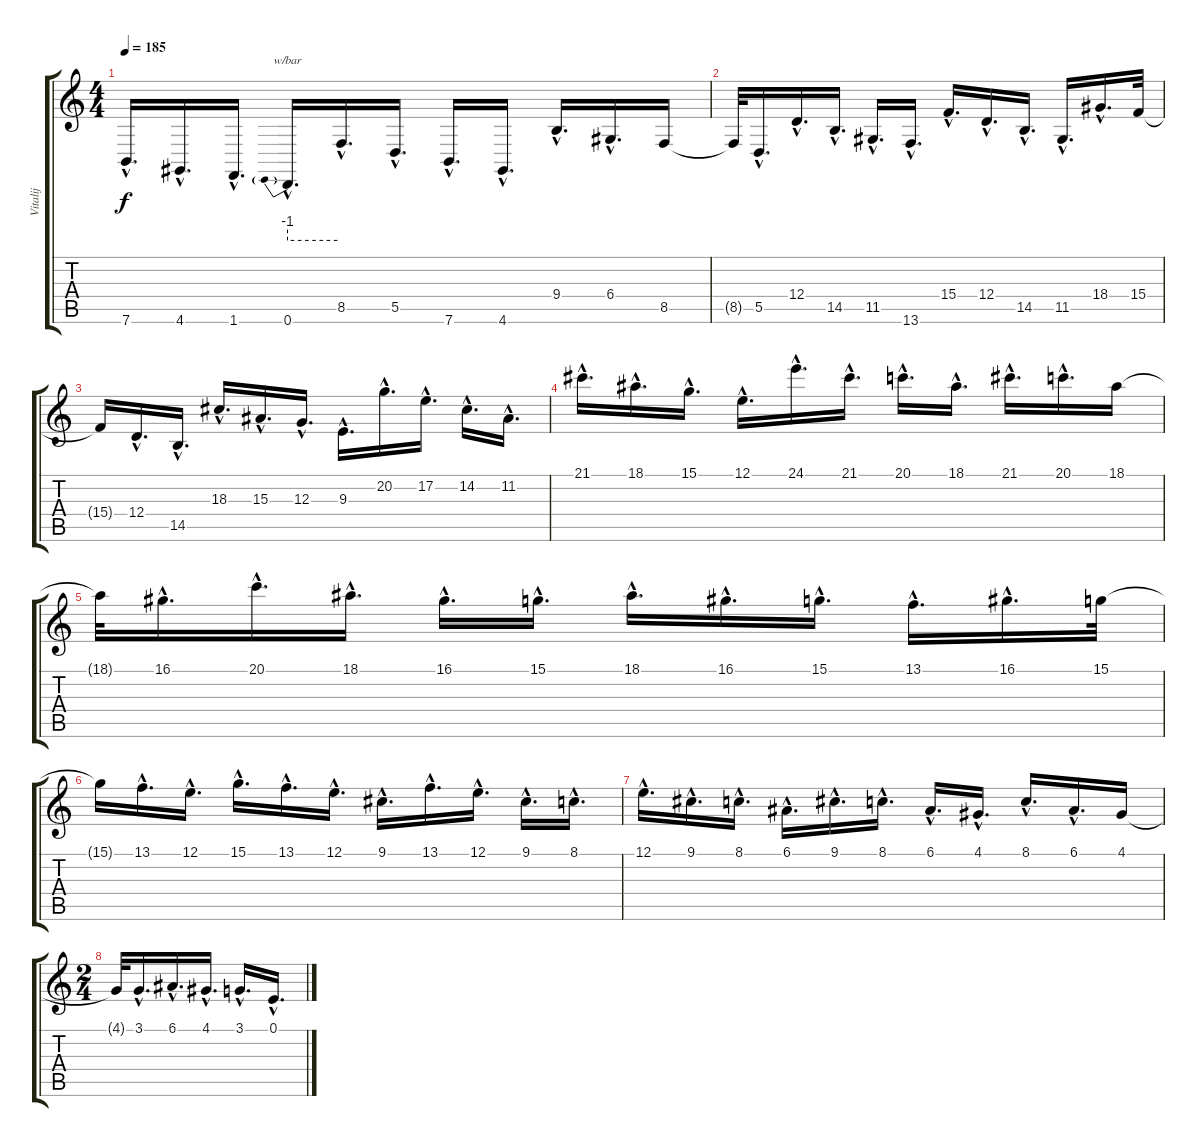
\track ("Vitalij" "Vitalij") {instrument electricgrandpiano}
\staff {score tabs}
\tuning (E4 B3 G3 D3 A2 E2) {hide}
\ts (4 4)
\tempo 185
\clef g2
\ks c
7.6{hac}.16{d dy f} 4.6{hac}.16{d} 1.6{hac}.16{d} 0.6{hac}.16{d tbe (predive default 0 -4 60 -4)} 8.5{hac}.16{d} 5.5{hac}.16{d} 7.6{hac}.16{d} 4.6{hac}.16{d} 9.4{hac}.16{d} 6.4{hac}.16{d} 8.5.16 |
8.5{t}.32 5.5{hac}.16{d} 12.4{hac}.16{d} 14.5{hac}.16{d} 11.5{hac}.16{d} 13.6{hac}.16{d} 15.4{hac}.16{d} 12.4{hac}.16{d} 14.5{hac}.16{d} 11.5{hac}.16{d} 18.4{hac}.16{d} 15.4.32 |
15.4{t}.16 12.4{hac}.16{d} 14.5{hac}.16{d} 18.3{hac}.16{d} 15.3{hac}.16{d} 12.3{hac}.16{d} 9.3{hac}.16{d} 20.2{hac}.16{d} 17.2{hac}.16{d} 14.2{hac}.16{d} 11.2{hac}.16{d} |
21.1{hac}.16{d} 18.1{hac}.16{d} 15.1{hac}.16{d} 12.1{hac}.16{d} 24.1{hac}.16{d} 21.1{hac}.16{d} 20.1{hac}.16{d} 18.1{hac}.16{d} 21.1{hac}.16{d} 20.1{hac}.16{d} 18.1.16 |
18.1{t}.32 16.1{hac}.16{d} 20.1{hac}.16{d} 18.1{hac}.16{d} 16.1{hac}.16{d} 15.1{hac}.16{d} 18.1{hac}.16{d} 16.1{hac}.16{d} 15.1{hac}.16{d} 13.1{hac}.16{d} 16.1{hac}.16{d} 15.1.32 |
15.1{t}.16 13.1{hac}.16{d} 12.1{hac}.16{d} 15.1{hac}.16{d} 13.1{hac}.16{d} 12.1{hac}.16{d} 9.1{hac}.16{d} 13.1{hac}.16{d} 12.1{hac}.16{d} 9.1{hac}.16{d} 8.1{hac}.16{d} |
12.1{hac}.16{d} 9.1{hac}.16{d} 8.1{hac}.16{d} 6.1{hac}.16{d} 9.1{hac}.16{d} 8.1{hac}.16{d} 6.1{hac}.16{d} 4.1{hac}.16{d} 8.1{hac}.16{d} 6.1{hac}.16{d} 4.1.16 |
\ts (2 4)
4.1{t}.32 3.1{hac}.16{d} 6.1{hac}.16{d} 4.1{hac}.16{d} 3.1{hac}.16{d} 0.1{hac}.16{d}
